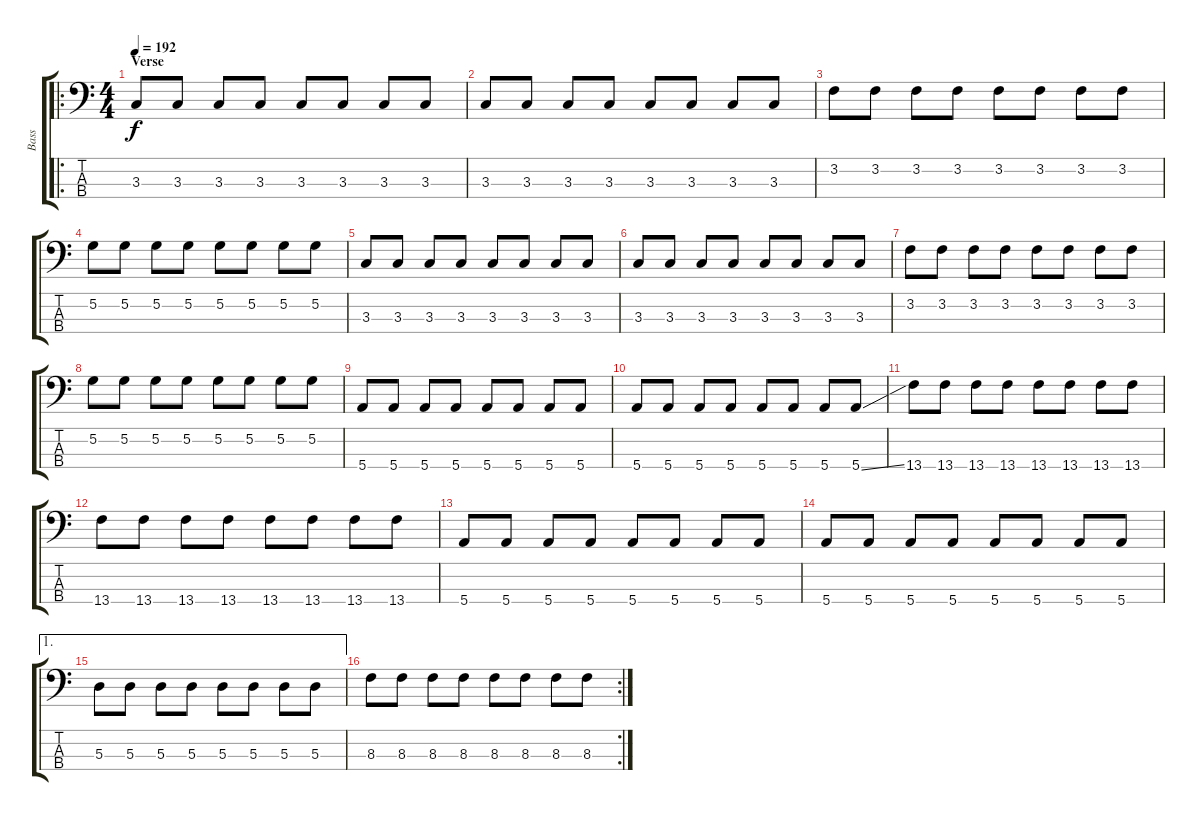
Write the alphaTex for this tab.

\track ("Bass" "Bass") {instrument electricbasspick}
\staff {score tabs}
\tuning (G2 D2 A1 E1) {hide}
\ro
\ts (4 4)
\section ("" "Verse")
\tempo 192
\tempo 216
\tempo 192
\clef f4
\ks c
3.3.8{dy f instrument electricbasspick} 3.3.8 3.3.8 3.3.8 3.3.8 3.3.8 3.3.8 3.3.8 |
3.3.8 3.3.8 3.3.8 3.3.8 3.3.8 3.3.8 3.3.8 3.3.8 |
3.2.8 3.2.8 3.2.8 3.2.8 3.2.8 3.2.8 3.2.8 3.2.8 |
5.2.8 5.2.8 5.2.8 5.2.8 5.2.8 5.2.8 5.2.8 5.2.8 |
3.3.8 3.3.8 3.3.8 3.3.8 3.3.8 3.3.8 3.3.8 3.3.8 |
3.3.8 3.3.8 3.3.8 3.3.8 3.3.8 3.3.8 3.3.8 3.3.8 |
3.2.8 3.2.8 3.2.8 3.2.8 3.2.8 3.2.8 3.2.8 3.2.8 |
5.2.8 5.2.8 5.2.8 5.2.8 5.2.8 5.2.8 5.2.8 5.2.8 |
5.4.8 5.4.8 5.4.8 5.4.8 5.4.8 5.4.8 5.4.8 5.4.8 |
5.4.8 5.4.8 5.4.8 5.4.8 5.4.8 5.4.8 5.4.8 5.4{ss}.8 |
13.4.8 13.4.8 13.4.8 13.4.8 13.4.8 13.4.8 13.4.8 13.4.8 |
13.4.8 13.4.8 13.4.8 13.4.8 13.4.8 13.4.8 13.4.8 13.4.8 |
5.4.8 5.4.8 5.4.8 5.4.8 5.4.8 5.4.8 5.4.8 5.4.8 |
5.4.8 5.4.8 5.4.8 5.4.8 5.4.8 5.4.8 5.4.8 5.4.8 |
\ae 1
5.3.8 5.3.8 5.3.8 5.3.8 5.3.8 5.3.8 5.3.8 5.3.8 |
\rc 2
8.3.8 8.3.8 8.3.8 8.3.8 8.3.8 8.3.8 8.3.8 8.3.8
